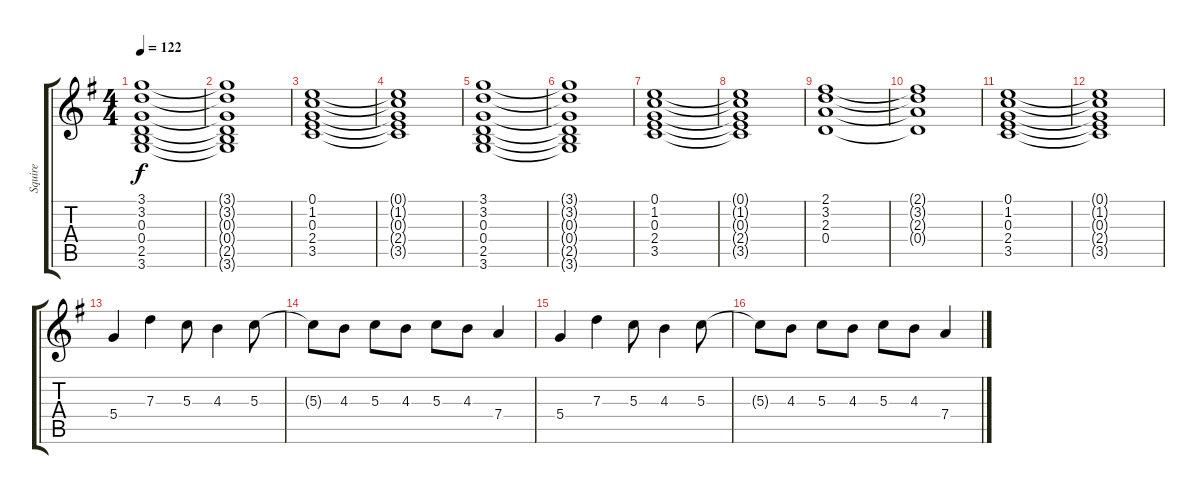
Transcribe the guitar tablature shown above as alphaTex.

\track ("Squire" "Squire") {instrument overdrivenguitar}
\staff {score tabs}
\tuning (E4 B3 G3 D3 A2 E2) {hide}
\ts (4 4)
\tempo 122
\clef g2
\ks g
(3.1 3.2 0.3 0.4 2.5 3.6).1{dy f} |
(3.1{t} 3.2{t} 0.3{t} 0.4{t} 2.5{t} 3.6{t}).1 |
(0.1 1.2 0.3 2.4 3.5).1 |
(0.1{t} 1.2{t} 0.3{t} 2.4{t} 3.5{t}).1 |
(3.1 3.2 0.3 0.4 2.5 3.6).1 |
(3.1{t} 3.2{t} 0.3{t} 0.4{t} 2.5{t} 3.6{t}).1 |
(0.1 1.2 0.3 2.4 3.5).1 |
(0.1{t} 1.2{t} 0.3{t} 2.4{t} 3.5{t}).1 |
(2.1 3.2 2.3 0.4).1 |
(2.1{t} 3.2{t} 2.3{t} 0.4{t}).1 |
(0.1 1.2 0.3 2.4 3.5).1 |
(0.1{t} 1.2{t} 0.3{t} 2.4{t} 3.5{t}).1 |
5.4.4 7.3.4 5.3.8 4.3.4 5.3.8 |
5.3{t}.8 4.3.8 5.3.8 4.3.8 5.3.8 4.3.8 7.4.4 |
5.4.4 7.3.4 5.3.8 4.3.4 5.3.8 |
5.3{t}.8 4.3.8 5.3.8 4.3.8 5.3.8 4.3.8 7.4.4
